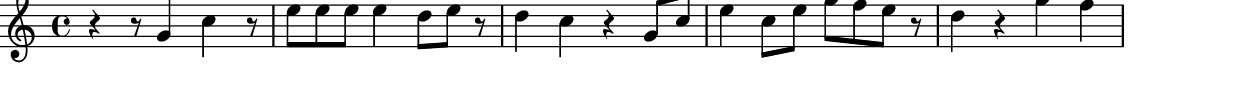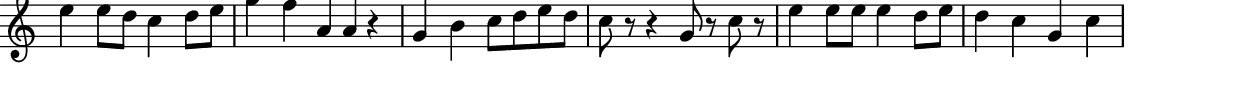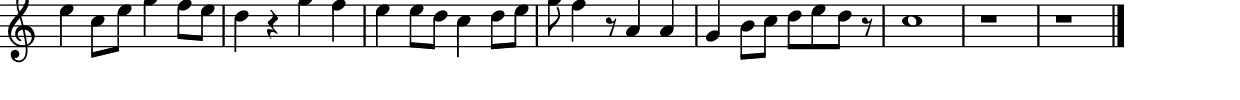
% MusicXML to Lilypond converter by Kovi

szovegAAA = \lyricmode {  "From" "this" "val" -- "ley" -- "they" "say" "you" "are" "go" -- "ing," "We" "will" "miss" "your" "bright" "eyes" "and" "sweet" "smile" "for" "they" "say" "you" "are" "tak" -- "ing" "the" "sun" "shine" "That" "has" "bright" -- "ened" "our" "path" "ways" "a" "while" "Come" "and" "sit" "by" "my" "side" "if" "you" "love" "me" "Do" "not" "hast" -- "en" "to" "bid" "me" "A" -- "dieu" "Just" "re" -- "mem" -- "ber" "the" "Red" "Ri" -- "ver" "Val" -- "ley" "And" "the" "cow" -- "boy" "who" "loved" "you" "so" "true."  }

szovegAAB = \lyricmode {  "I've" "been" "think" -- "ing" "a" -- "long" "time" "my" "dar" -- "ling" "Of" "the" "sweet" "words" "you" "ne" -- "ver" "would" "say," "Now" "a" -- "las" "must" "my" "fond" "hopes" "all" "van" -- "ish?" -- "For" "they" "say" "you" "are" "go" -- "ing" -- "a" -- "way" --  \skip 4  \skip 4  \skip 4  \skip 4  \skip 4  \skip 4  \skip 4  \skip 4  \skip 4  \skip 4  \skip 4  \skip 4  \skip 4  \skip 4  \skip 4  \skip 4  \skip 4  \skip 4  \skip 4  \skip 4  \skip 4  \skip 4  \skip 4  \skip 4  \skip 4  \skip 4  \skip 4  \skip 4  \skip 4  \skip 4  \skip 4  \skip 4  \skip 4  \skip 4  \skip 4  \skip 4  \skip 4  }

% Analyzing...
% 1 parts
% 1 Staff
% forceBassClefActive = 
melody = {
% 93 notes in the part
% 1 voices

\new Staff
\new Voice {
% 93 notes
% 19 mesaures

\override Score.RehearsalMark #'break-visibility = #begin-of-line-invisible
% Measure 1
\clef "treble"
\key c \major
\time 4/4 
r4 r8 g'4 c''4 r8 
% Measure 2
e''8 e''8 e''8 e''4 d''8 e''8 r8 
% Measure 3
d''4 c''4 r4 g'8 c''8 
% Measure 4
e''4 c''8 e''8 g''8 f''8 e''8 r8 
% Measure 5
d''4 r4 g''4 f''4 
% Measure 6
\break
e''4 e''8 d''8 c''4 d''8 e''8 
% Measure 7
g''4 f''4 a'8 a'8 r4 
% Measure 8
g'4 b'4 c''8 d''8 e''8 d''8 
% Measure 9
c''8 r8 r4 g'8 ^"Chorus"r8 c''8 r8 
% Measure 10
e''4 e''8 e''8 e''4 d''8 e''8 
% Measure 11
d''4 c''4 g'4 c''4 
% Measure 12
\break
e''4 c''8 e''8 g''4 f''8 e''8 
% Measure 13
d''4 r4 g''4 f''4 
% Measure 14
e''4 e''8 d''8 c''4 d''8 e''8 
% Measure 15
g''8 f''4 r8 a'4 a'4 
% Measure 16
g'4 b'8 c''8 d''8 e''8 d''8 r8 
% Measure 17
c''1 ^"C"
% Measure 18
r1 
% Measure 19
r1 \bar "|." 
} % voice
} % melody


harmonies = \chordmode {
% 20 chords
\germanChords
s4 s4 s4 s4 c4 s8 g4:7 s4 s8 c4 s4 s4 s4 s4 s4 s4 s4 g4:7 s4 s4 s4 c4 s8 c4:7 s4 s8 f4 s4 s4 s4 c4 s4 s8 g4:7 s8 c4 s4 s4 s4 c4 s4 g4:7 s4 c4 s4 s4 s4 c4 s4 s4 s4 g4:7 s4 s4 s4 c4 s4 c4:7 s4 f4 s4 s4 s4 c4 s4 g4:7
}

\include "../../definitions.ly"
